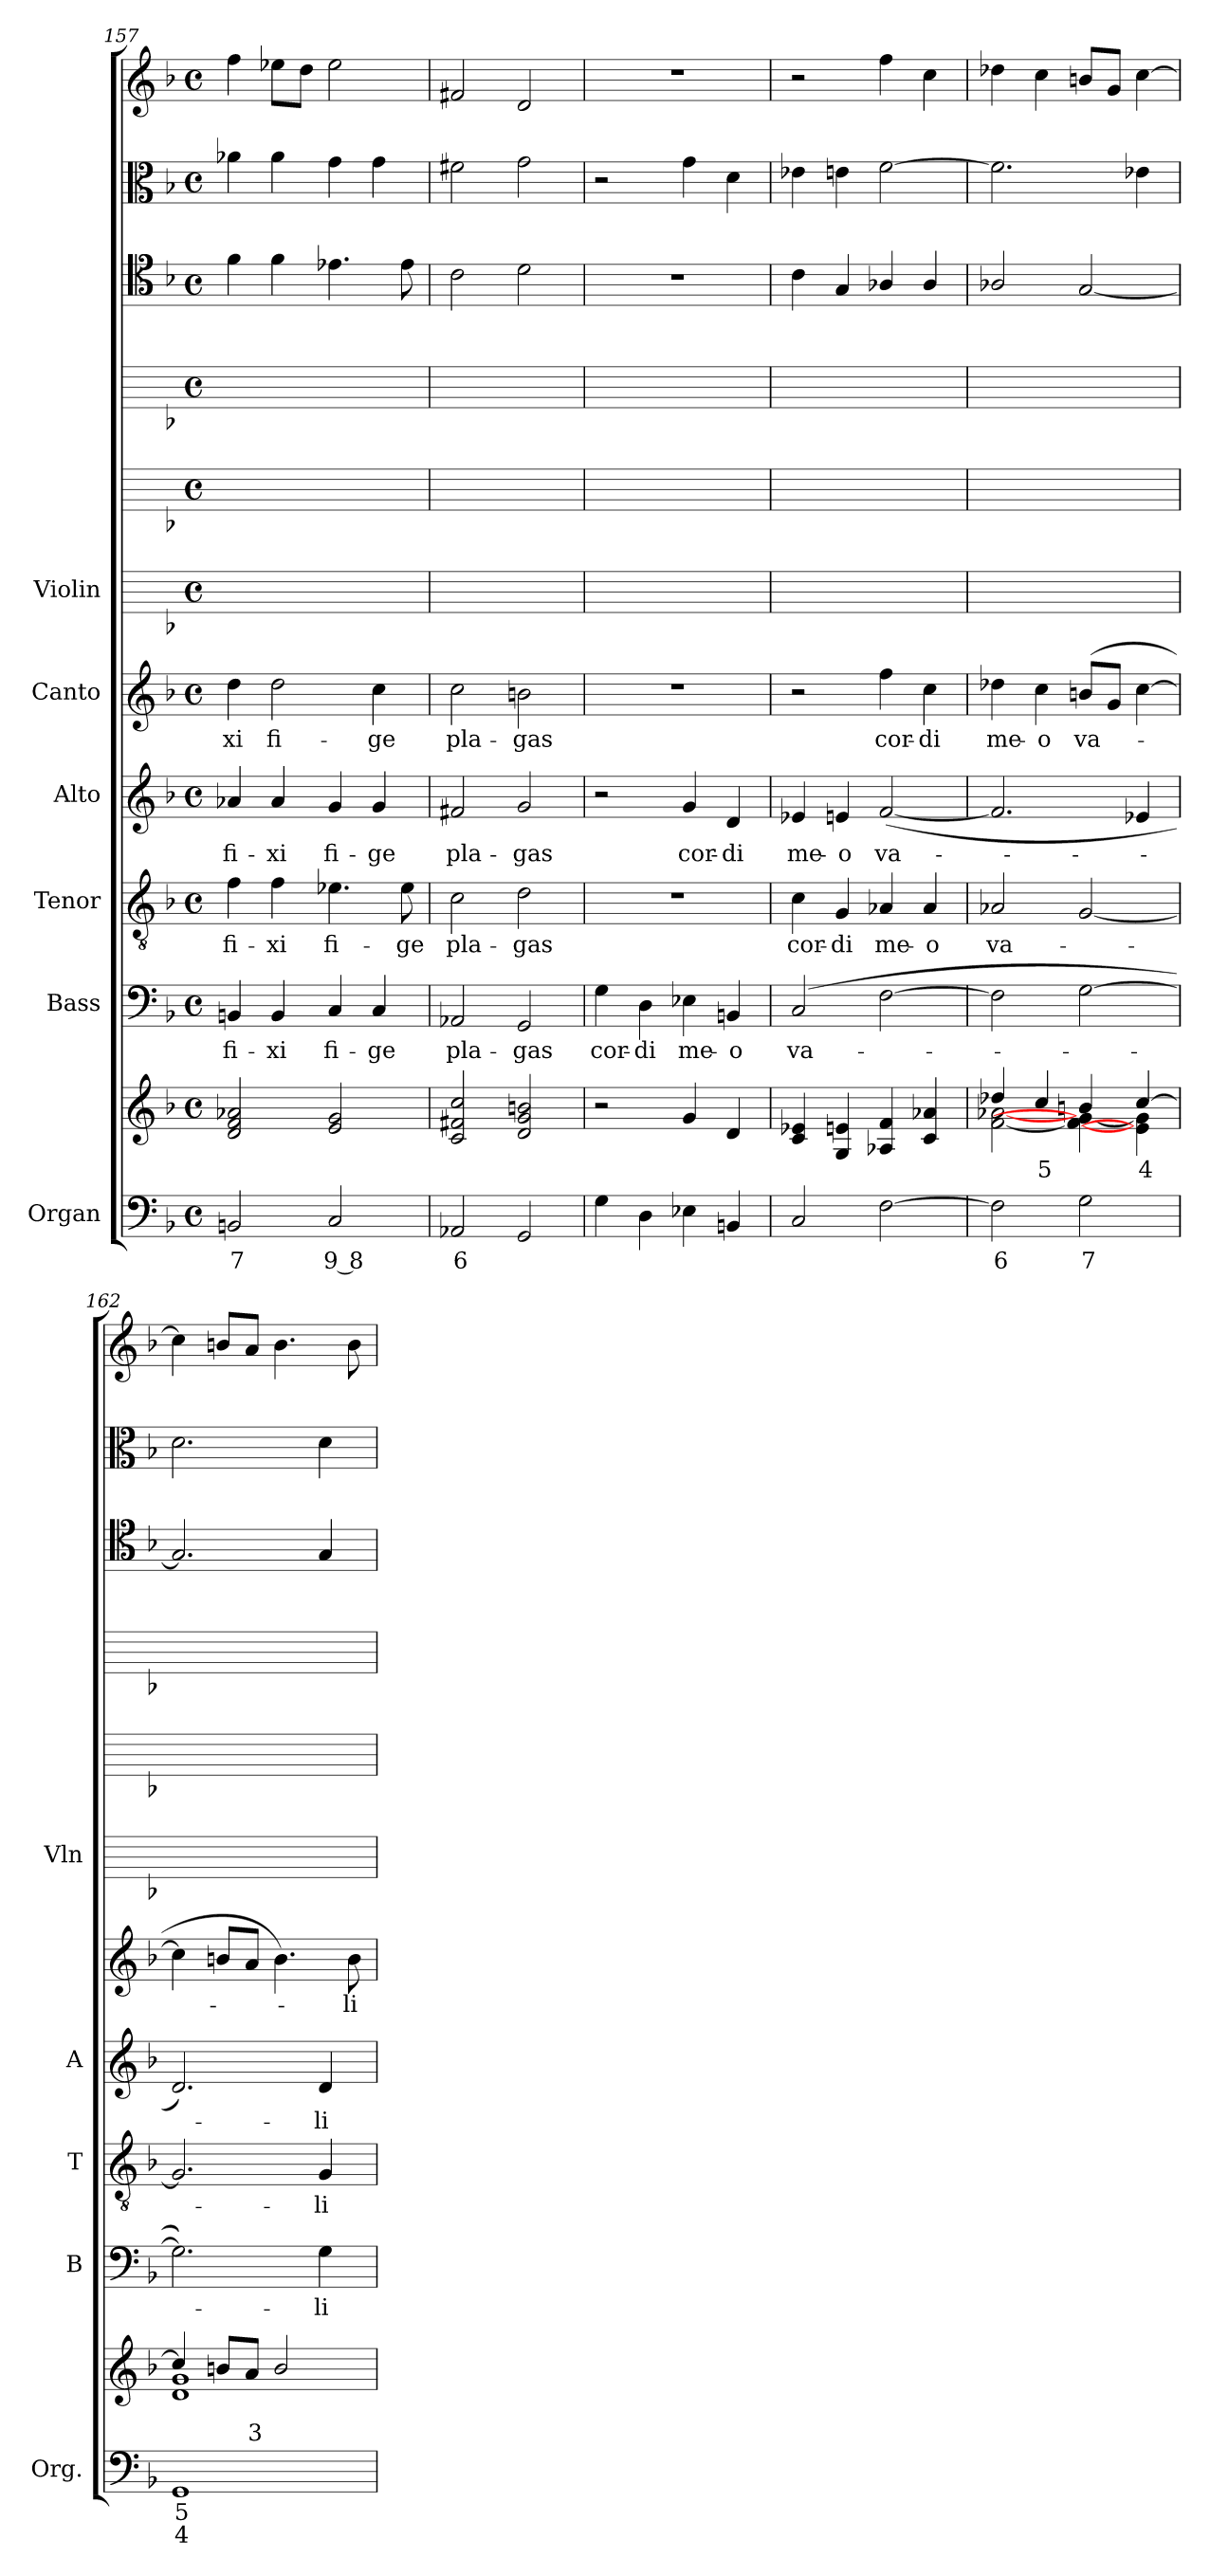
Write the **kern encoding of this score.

**kern	**text	**text	**kern	**text	**text	**kern	**text	**kern	**text	**kern	**text	**kern	**text	**kern	**kern	**kern	**kern	**kern	**kern
*part6	*part6	*part6	*part6	*part6	*part6	*part5	*part5	*part4	*part4	*part3	*part3	*part2	*part2	*part1	*part1	*part1	*part1	*part1	*part1
*staff12	*staff12	*staff12	*staff11	*staff11	*staff11	*staff10	*staff10	*staff9	*staff9	*staff8	*staff8	*staff7	*staff7	*staff6	*staff5	*staff4	*staff3	*staff2	*staff1
*I"Organ	*	*	*	*	*	*I"Bass	*	*I"Tenor	*	*I"Alto	*	*I"Canto	*	*I"Violin	*	*	*	*	*
*I'Org.	*	*	*	*	*	*I'B	*	*I'T	*	*I'A	*	*	*	*I'Vln	*	*	*	*	*
*clefF4	*	*	*clefG2	*	*	*clefF4	*	*clefGv2	*	*clefG2	*	*clefG2	*	*	*	*	*clefC4	*clefC3	*clefG2
*k[b-]	*	*	*k[b-]	*	*	*k[b-]	*	*k[b-]	*	*k[b-]	*	*k[b-]	*	*k[b-]	*k[b-]	*k[b-]	*k[b-]	*k[b-]	*k[b-]
*F:	*	*	*F:	*	*	*F:	*	*F:	*	*F:	*	*F:	*	*F:	*F:	*F:	*F:	*F:	*F:
*M4/4	*	*	*M4/4	*	*	*M4/4	*	*M4/4	*	*M4/4	*	*M4/4	*	*M4/4	*M4/4	*M4/4	*M4/4	*M4/4	*M4/4
*met(c)	*	*	*met(c)	*	*	*met(c)	*	*met(c)	*	*met(c)	*	*met(c)	*	*met(c)	*met(c)	*met(c)	*met(c)	*met(c)	*met(c)
=157	=157	=157	=157	=157	=157	=157	=157	=157	=157	=157	=157	=157	=157	=157	=157	=157	=157	=157	=157
!	!LO:LY:b	!	!	!	!	!	!LO:LY:b	!	!LO:LY:b	!	!LO:LY:b	!	!LO:LY:b	!	!	!	!	!	!
*	*	*	*^	*	*	*	*	*	*	*	*	*	*	*	*	*	*	*	*
*	*	*	*	*^	*	*	*	*	*	*	*	*	*	*	*	*	*	*	*	*
2BBn	7	.	2d/ 2f/ 2a-X/	1ryy	1ryy	.	.	4BBn	-fi-	4f	-fi-	4a-X	-fi-	4dd	-xi	1ryy	1ryy	1ryy	4f	4a-X	4ff
!	!	!	!	!	!	!	!	!	!LO:LY:b	!	!LO:LY:b	!	!LO:LY:b	!	!LO:LY:b	!	!	!	!	!	!
.	.	.	.	.	.	.	.	4BB	-xi	4f	-xi	4a-	-xi	2dd	fi-	.	.	.	4f	4a-	8ee-XL
.	.	.	.	.	.	.	.	.	.	.	.	.	.	.	.	.	.	.	.	.	8ddJ
!	!LO:LY:b	!	!	!	!	!	!	!	!LO:LY:b	!	!LO:LY:b	!	!LO:LY:b	!	!	!	!	!	!	!	!
2C	9 8	.	2e/ 2g/	.	.	.	.	4C	fi-	4.e-X	fi-	4g	fi-	.	.	.	.	.	4.e-X	4g	2ee-
!	!	!	!	!	!	!	!	!	!LO:LY:b	!	!	!	!LO:LY:b	!	!LO:LY:b	!	!	!	!	!	!
.	.	.	.	.	.	.	.	4C	-ge	.	.	4g	-ge	4cc	-ge	.	.	.	.	4g	.
!	!	!	!	!	!	!	!	!	!	!	!LO:LY:b	!	!	!	!	!	!	!	!	!	!
.	.	.	.	.	.	.	.	.	.	8e-	-ge	.	.	.	.	.	.	.	8e-	.	.
=158	=158	=158	=158	=158	=158	=158	=158	=158	=158	=158	=158	=158	=158	=158	=158	=158	=158	=158	=158	=158	=158
!	!LO:LY:b	!	!	!	!	!	!	!	!LO:LY:b	!	!LO:LY:b	!	!LO:LY:b	!	!LO:LY:b	!	!	!	!	!	!
2AA-X	6	.	2c/ 2f#X/ 2cc/	1ryy	1ryy	.	.	2AA-X	pla-	2c	pla-	2f#X	pla-	2cc	pla-	1ryy	1ryy	1ryy	2c	2f#X	2f#X
!	!	!	!	!	!	!	!	!	!LO:LY:b	!	!LO:LY:b	!	!LO:LY:b	!	!LO:LY:b	!	!	!	!	!	!
2GG	.	.	2d/ 2g/ 2bn/	.	.	.	.	2GG	-gas	2d	-gas	2g	-gas	2bn	-gas	.	.	.	2d	2g	2d
=159	=159	=159	=159	=159	=159	=159	=159	=159	=159	=159	=159	=159	=159	=159	=159	=159	=159	=159	=159	=159	=159
!	!	!	!	!	!	!	!	!	!LO:LY:b	!	!	!	!	!	!	!	!	!	!	!	!
4G	.	.	2r	1ryy	1ryy	.	.	4G	cor-	1r	.	2r	.	1r	.	1ryy	1ryy	1ryy	1r	2r	1r
!	!	!	!	!	!	!	!	!	!LO:LY:b	!	!	!	!	!	!	!	!	!	!	!	!
4D	.	.	.	.	.	.	.	4D	-di	.	.	.	.	.	.	.	.	.	.	.	.
!	!	!	!	!	!	!	!	!	!LO:LY:b	!	!	!	!LO:LY:b	!	!	!	!	!	!	!	!
4E-X	.	.	4g/	.	.	.	.	4E-X	me-	.	.	4g	cor-	.	.	.	.	.	.	4g	.
!	!	!	!	!	!	!	!	!	!LO:LY:b	!	!	!	!LO:LY:b	!	!	!	!	!	!	!	!
4BBn	.	.	4d/	.	.	.	.	4BBn	-o	.	.	4d	-di	.	.	.	.	.	.	4d	.
=160	=160	=160	=160	=160	=160	=160	=160	=160	=160	=160	=160	=160	=160	=160	=160	=160	=160	=160	=160	=160	=160
!	!	!	!	!	!	!	!	!	!LO:LY:b	!	!LO:LY:b	!	!LO:LY:b	!	!	!	!	!	!	!	!
2C	.	.	4c/ 4e-X/	1ryy	1ryy	.	.	(>2C	va-	4c	cor-	4e-X	me-	2r	.	1ryy	1ryy	1ryy	4c	4e-X	2r
!	!	!	!	!	!	!	!	!	!	!	!LO:LY:b	!	!LO:LY:b	!	!	!	!	!	!	!	!
.	.	.	4G/ 4en/	.	.	.	.	.	.	4G	-di	4en	-o	.	.	.	.	.	4G	4en	.
!	!	!	!	!	!	!	!	!	!	!	!LO:LY:b	!	!LO:LY:b	!	!LO:LY:b	!	!	!	!	!	!
[2F	.	.	4A-X/ 4f/	.	.	.	.	[2F	.	4A-X/	me-	(<[2f	va-	4ff	cor-	.	.	.	4A-X/	[2f	4ff
!	!	!	!	!	!	!	!	!	!	!	!LO:LY:b	!	!	!	!LO:LY:b	!	!	!	!	!	!
.	.	.	4c/ 4a-X/	.	.	.	.	.	.	4A-/	-o	.	.	4cc	-di	.	.	.	4A-/	.	4cc
=161	=161	=161	=161	=161	=161	=161	=161	=161	=161	=161	=161	=161	=161	=161	=161	=161	=161	=161	=161	=161	=161
!	!LO:LY:b	!	!	!	!	!	!	!	!	!	!LO:LY:b	!	!	!	!LO:LY:b	!	!	!	!	!	!
2F]	6	.	4dd-X/	[2f\ [2a-X\	1ryy	.	.	2F]	.	2A-X/	va-	2.f]	.	4dd-X	me-	1ryy	1ryy	1ryy	2A-X/	2.f]	4dd-X
!	!	!	!	!	!	!LO:LY:b	!	!	!	!	!	!	!	!	!LO:LY:b	!	!	!	!	!	!
.	.	.	4cc/	.	.	5	.	.	.	.	.	.	.	4cc	-o	.	.	.	.	.	4cc
!	!LO:LY:b	!	!	!	!	!	!	!	!	!	!	!	!	!	!LO:LY:b	!	!	!	!	!	!
2G	7	.	4bn/	4f\_ 4g\_	.	.	.	[2G	.	[2G	.	.	.	(<8bnL	va-	.	.	.	[2G	.	8bnL
.	.	.	.	.	.	.	.	.	.	.	.	.	.	8gJ	.	.	.	.	.	.	8gJ
!	!	!	!	!	!	!LO:LY:b	!	!	!	!	!	!	!	!	!	!	!	!	!	!	!
.	.	.	[4cc/	4e-\] 4g\]	.	4	.	.	.	.	.	4e-X	.	[4cc	.	.	.	.	.	4e-X	[4cc
=162	=162	=162	=162	=162	=162	=162	=162	=162	=162	=162	=162	=162	=162	=162	=162	=162	=162	=162	=162	=162	=162
!	!LO:LY:b	!LO:LY:b	!	!	!	!	!	!	!	!	!	!	!	!	!	!	!	!	!	!	!
1GG	5	4	4cc/]	1d\ 1g\	1ryy	.	.	2.G])	.	2.G]	.	2.d)	.	4cc]	.	1ryy	1ryy	1ryy	2.G]	2.d	4cc]
.	.	.	8bn/L	.	.	.	.	.	.	.	.	.	.	8bnL	.	.	.	.	.	.	8bnL
!	!	!	!	!	!	!	!LO:LY:b	!	!	!	!	!	!	!	!	!	!	!	!	!	!
.	.	.	8a/J	.	.	.	3	.	.	.	.	.	.	8aJ	.	.	.	.	.	.	8aJ
.	.	.	2b/	.	.	.	.	.	.	.	.	.	.	4.b)	.	.	.	.	.	.	4.b
!	!	!	!	!	!	!	!	!	!LO:LY:b	!	!LO:LY:b	!	!LO:LY:b	!	!	!	!	!	!	!	!
.	.	.	.	.	.	.	.	4G	li-	4G	li-	4d	li-	.	.	.	.	.	4G	4d	.
!	!	!	!	!	!	!	!	!	!	!	!	!	!	!	!LO:LY:b	!	!	!	!	!	!
.	.	.	.	.	.	.	.	.	.	.	.	.	.	8b	li-	.	.	.	.	.	8b
*	*	*	*v	*v	*v	*	*	*	*	*	*	*	*	*	*	*	*	*	*	*	*
=	=	=	=	=	=	=	=	=	=	=	=	=	=	=	=	=	=	=	=
*-	*-	*-	*-	*-	*-	*-	*-	*-	*-	*-	*-	*-	*-	*-	*-	*-	*-	*-	*-
